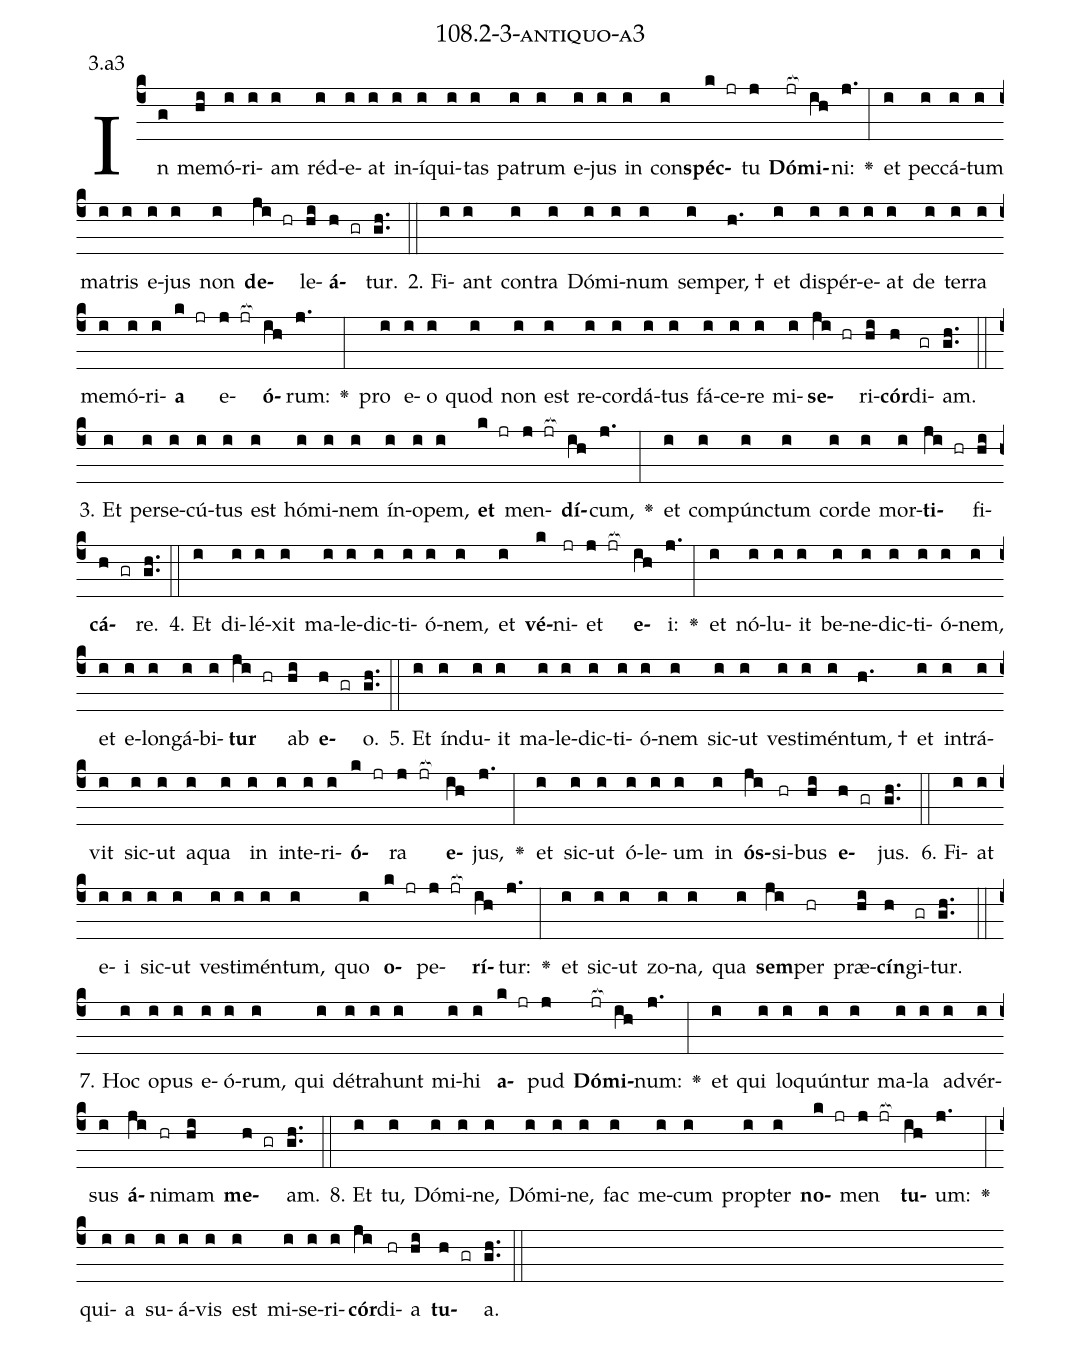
name: 108.2-3-antiquo-a3;
annotation: 3.a3;
%%
(c4)In(g) me(hi)mó(i)ri(i)am(i) réd(i)e(i)at(i) in(i)í(i)qui(i)tas(i) pa(i)trum(i) e(i)jus(i) in(i) con(i)<b>spéc</b>(k jr)tu(j) <b>Dó</b>(jr[ocb:1{])<b>mi</b>(ih[ocb:0}])ni:(j.) <v>\greheightstar</v>(:) et(i) pec(i)cá(i)tum(i) ma(i)tris(i) e(i)jus(i) non(i) <b>de</b>(ji hr)le(hi)<b>á</b>(h gr)tur.(gh..) (::)
2. Fi(i)ant(i) con(i)tra(i) Dó(i)mi(i)num(i) sem(i)per, †(h.) et(i) dis(i)pér(i)e(i)at(i) de(i) ter(i)ra(i) me(i)mó(i)ri(i)<b>a</b>(k jr) e(j jr[ocb:1{])<b>ó</b>(ih[ocb:0}])rum:(j.) <v>\greheightstar</v>(:) pro(i) e(i)o(i) quod(i) non(i) est(i) re(i)cor(i)dá(i)tus(i) fá(i)ce(i)re(i) mi(i)<b>se</b>(ji hr)ri(hi)<b>cór</b>(h)di(gr)am.(gh..) (::)
3. Et(i) per(i)se(i)cú(i)tus(i) est(i) hó(i)mi(i)nem(i) ín(i)o(i)pem,(i) <b>et</b>(k jr) men(j jr[ocb:1{])<b>dí</b>(ih[ocb:0}])cum,(j.) <v>\greheightstar</v>(:) et(i) com(i)púnc(i)tum(i) cor(i)de(i) mor(i)<b>ti</b>(ji hr)fi(hi)<b>cá</b>(h gr)re.(gh..) (::)
4. Et(i) di(i)lé(i)xit(i) ma(i)le(i)dic(i)ti(i)ó(i)nem,(i) et(i) <b>vé</b>(k)ni(jr)et(j jr[ocb:1{]) <b>e</b>(ih[ocb:0}])i:(j.) <v>\greheightstar</v>(:) et(i) nó(i)lu(i)it(i) be(i)ne(i)dic(i)ti(i)ó(i)nem,(i) et(i) e(i)lon(i)gá(i)bi(i)<b>tur</b>(ji hr) ab(hi) <b>e</b>(h gr)o.(gh..) (::)
5. Et(i) índ(i)u(i)it(i) ma(i)le(i)dic(i)ti(i)ó(i)nem(i) sic(i)ut(i) ves(i)ti(i)mén(i)tum, †(h.) et(i) in(i)trá(i)vit(i) sic(i)ut(i) a(i)qua(i) in(i) in(i)te(i)ri(i)<b>ó</b>(k jr)ra(j jr[ocb:1{]) <b>e</b>(ih[ocb:0}])jus,(j.) <v>\greheightstar</v>(:) et(i) sic(i)ut(i) ó(i)le(i)um(i) in(i) <b>ós</b>(ji)si(hr)bus(hi) <b>e</b>(h gr)jus.(gh..) (::)
6. Fi(i)at(i) e(i)i(i) sic(i)ut(i) ves(i)ti(i)mén(i)tum,(i) quo(i) <b>o</b>(k jr)pe(j jr[ocb:1{])<b>rí</b>(ih[ocb:0}])tur:(j.) <v>\greheightstar</v>(:) et(i) sic(i)ut(i) zo(i)na,(i) qua(i) <b>sem</b>(ji)per(hr) præ(hi)<b>cín</b>(h)gi(gr)tur.(gh..) (::)
7. Hoc(i) o(i)pus(i) e(i)ó(i)rum,(i) qui(i) dé(i)tra(i)hunt(i) mi(i)hi(i) <b>a</b>(k jr)pud(j) <b>Dó</b>(jr[ocb:1{])<b>mi</b>(ih[ocb:0}])num:(j.) <v>\greheightstar</v>(:) et(i) qui(i) lo(i)quún(i)tur(i) ma(i)la(i) ad(i)vér(i)sus(i) <b>á</b>(ji)ni(hr)mam(hi) <b>me</b>(h gr)am.(gh..) (::)
8. Et(i) tu,(i) Dó(i)mi(i)ne,(i) Dó(i)mi(i)ne,(i) fac(i) me(i)cum(i) prop(i)ter(i) <b>no</b>(k jr)men(j jr[ocb:1{]) <b>tu</b>(ih[ocb:0}])um:(j.) <v>\greheightstar</v>(:) qui(i)a(i) su(i)á(i)vis(i) est(i) mi(i)se(i)ri(i)<b>cór</b>(ji)di(hr)a(hi) <b>tu</b>(h gr)a.(gh..) (::)
